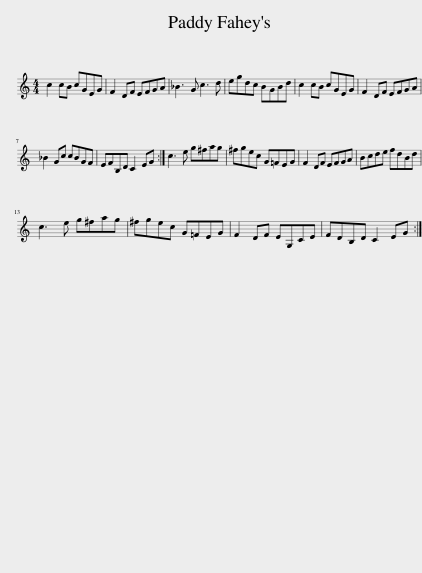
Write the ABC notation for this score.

X:1
L:1/8
M:4/4
I:linebreak $
K:C
V:1 treble
V:1
 c2 cB cGEG | F2 DF EFGA | _B3 G c3 d | egdc BGBd | c2 cB cGEG | %5
 F2 DF EFGA |$ _B2 Gc cBGF | EFB,D C2 EG :| c3 e g^fag | ^fgec G=FEG | %10
 F2 DF EFGA | Bcde fdBd |$ c3 e g^fag | ^fgec G=FEG | F2 DF EG,CE | %15
 FDB,D C2 EG :| %16
